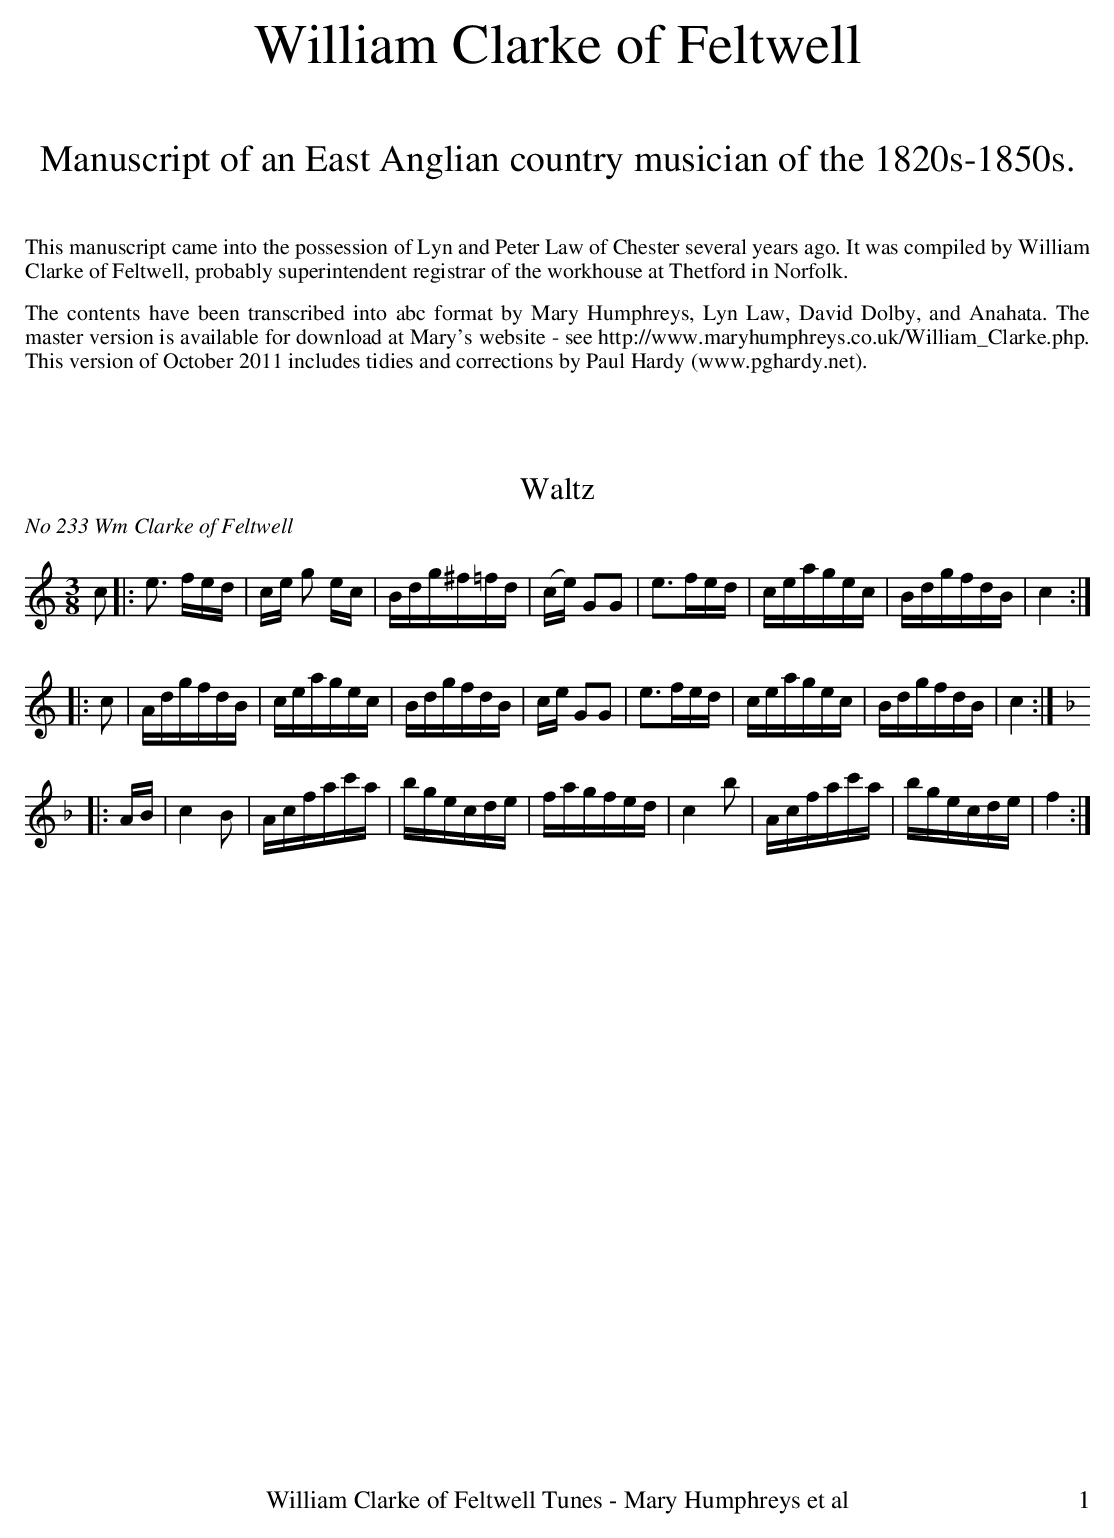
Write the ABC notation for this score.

X:1
T:Waltz
O:No 233 Wm Clarke of Feltwell
M:3/8
L:1/8
K:C
c|:e3/2 f/e/d/|c/e/ g e/c/|B/d/g/^f/=f/d/|(c/e/) GG|e>fe/d/|c/e/a/g/e/c/|B/d/g/f/d/B/|c2:|
|:c|A/d/g/f/d/B/|c/e/a/g/e/c/|B/d/g/f/d/B/|c/e/ GG|e>fe/d/|c/e/a/g/e/c/|B/d/g/f/d/B/|c2:|
K:F
|:A/B/|c2B|A/c/f/a/c'/a/|b/g/e/c/d/e/|f/a/g/f/e/d/|c2b|A/c/f/a/c'/a/|b/g/e/c/d/e/|f2:|
